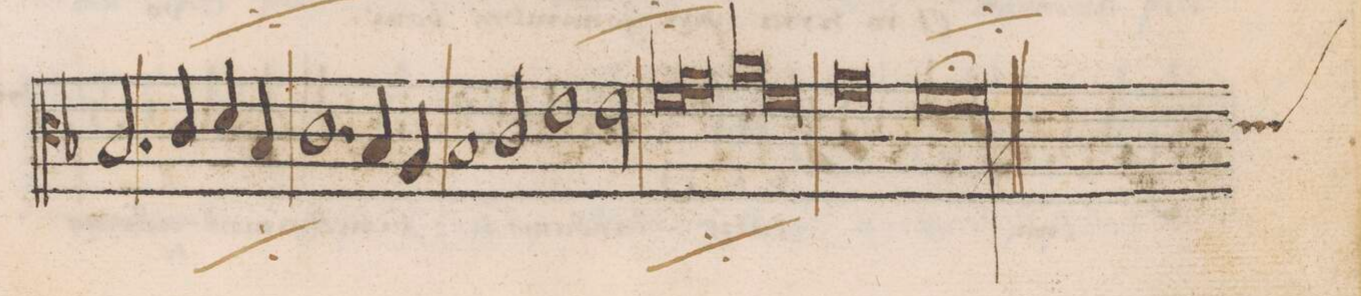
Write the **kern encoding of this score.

**kern	**text
*I"CANTVS	*
*clefC3	*
*k[b-]	*
*M2/1	*
2.B-/	e-
=54-	=54-
4c/	.
4d/	.
4B-/	.
1.c	-le-
=55-	=55-
4B-/	.
4A/	.
1B-	-y-
=56-	=56-
2c/	-ſon
1e	Chri-
2e\	-ste
=57-	=57-
*lig	*
1f	e-
1g	.
*Xlig	*
=58-	=58-
*lig	*
1a	-le-
1f	.
*Xlig	*
=59-	=59-
0g	-y-
=60-	=60-
*custos:d	*
0f;	-ſon
*	*Xij
=61||-	=61||-
*-	*-
